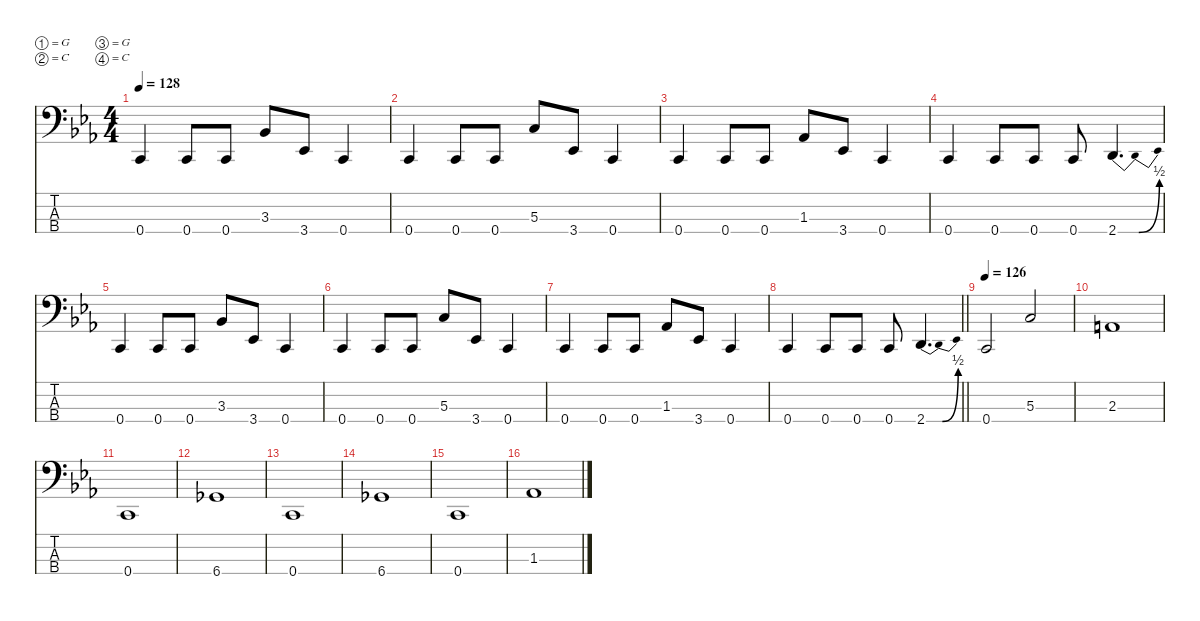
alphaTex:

\defaultSystemsLayout 4
\hideDynamics
\bracketExtendMode nobrackets
\singleTrackTrackNamePolicy hidden
\multiTrackTrackNamePolicy hidden
\firstSystemTrackNameMode fullname
\firstSystemTrackNameOrientation horizontal
\otherSystemsTrackNameOrientation horizontal
\track ("Bass" "fl.bs.") {instrument fretlessbass}
\staff {score tabs}
\tuning (G2 C2 G1 C1)
\ts (4 4)
\tempo 128
\clef f4
\ks cminor
0.4{acc forcenatural}.4{dy f} 0.4{acc forcenatural}.8 0.4{acc forcenatural}.8 3.3{acc b}.8 3.4{acc b}.8 0.4{acc forcenatural}.4 |
0.4{acc forcenatural}.4 0.4{acc forcenatural}.8 0.4{acc forcenatural}.8 5.3{acc forcenatural}.8 3.4{acc b}.8 0.4{acc forcenatural}.4 |
0.4{acc forcenatural}.4 0.4{acc forcenatural}.8 0.4{acc forcenatural}.8 1.3{acc b}.8 3.4{acc b}.8 0.4{acc forcenatural}.4 |
0.4{acc forcenatural}.4 0.4{acc forcenatural}.8 0.4{acc forcenatural}.8 0.4{acc forcenatural}.8 2.4{be (bendrelease 0 0 30 2 30 2 15 0) acc forcenatural}.4{d} |
0.4{acc forcenatural}.4 0.4{acc forcenatural}.8 0.4{acc forcenatural}.8 3.3{acc b}.8 3.4{acc b}.8 0.4{acc forcenatural}.4 |
0.4{acc forcenatural}.4 0.4{acc forcenatural}.8 0.4{acc forcenatural}.8 5.3{acc forcenatural}.8 3.4{acc b}.8 0.4{acc forcenatural}.4 |
0.4{acc forcenatural}.4 0.4{acc forcenatural}.8 0.4{acc forcenatural}.8 1.3{acc b}.8 3.4{acc b}.8 0.4{acc forcenatural}.4 |
\barLineRight lightlight
0.4{acc forcenatural}.4 0.4{acc forcenatural}.8 0.4{acc forcenatural}.8 0.4{acc forcenatural}.8 2.4{be (bendrelease 0 0 30 2 30 2 15 0) acc forcenatural}.4{d} |
\tempo 126
0.4{acc forcenatural}.2 5.3{acc forcenatural}.2 |
2.3{acc forcenatural}.1 |
0.4{acc forcenatural}.1 |
6.4{acc b}.1 |
0.4{acc forcenatural}.1 |
6.4{acc b}.1 |
0.4{acc forcenatural}.1 |
1.3{acc b}.1
